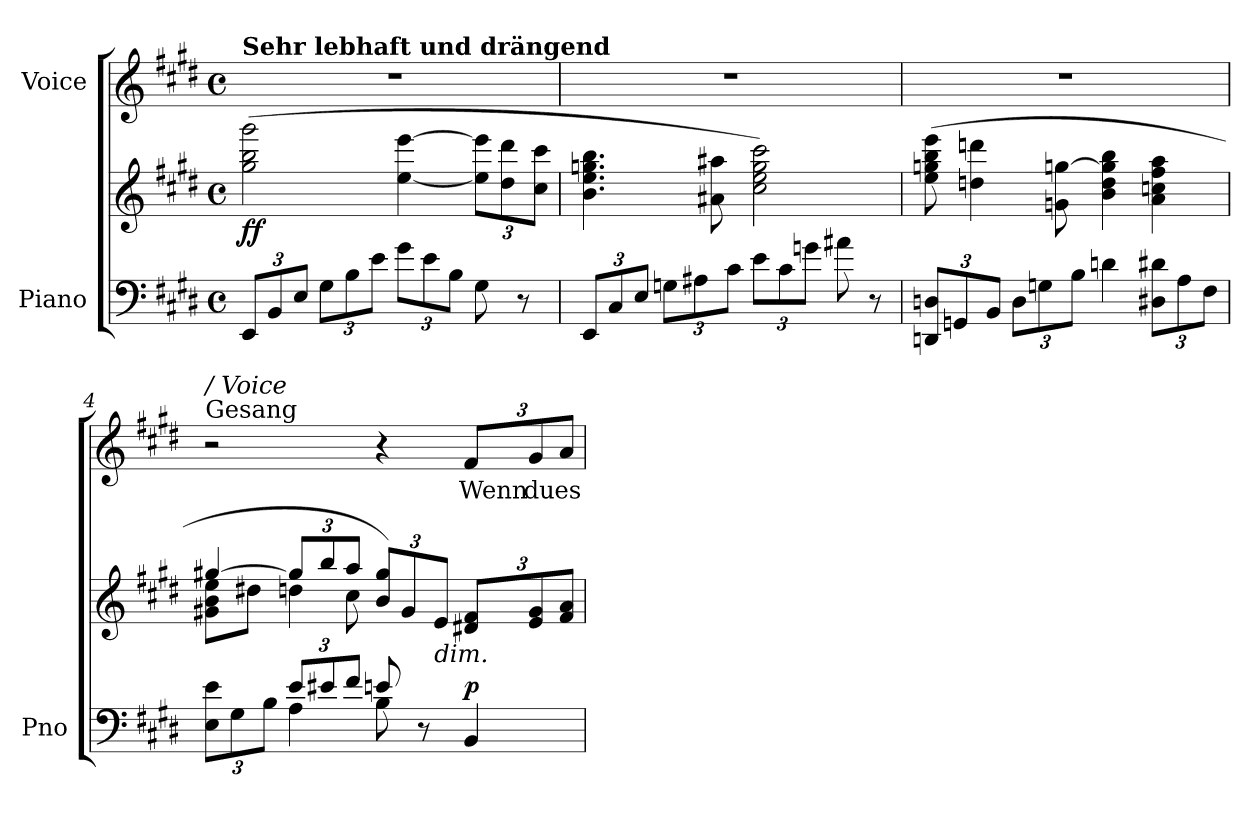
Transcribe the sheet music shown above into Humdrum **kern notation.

**kern	**kern	**dynam	**kern	**text
*part2	*part2	*part2	*part1	*part1
*staff3	*staff2	*staff2/3	*staff1	*staff1
*I"Piano	*	*	*I"Voice	*
*I'Pno	*	*	*	*
*clefF4	*clefG2	*	*clefG2	*
*k[f#c#g#d#]	*k[f#c#g#d#]	*	*k[f#c#g#d#]	*
*M4/4	*M4/4	*	*M4/4	*
*met(c)	*met(c)	*	*met(c)	*
=1	=1	=1	=1	=1
!	!	!	!LO:TX:a:B:t=Sehr lebhaft und drängend	!
!	!	!LO:DY:b	!	!
12EE/L	(2gg#\ 2bb\ 2ggg#\	ff	1r	.
12BB/	.	.	.	.
12E/J	.	.	.	.
*Xbrackettup	*	*	*	*
12G#\L	.	.	.	.
12B\	.	.	.	.
12e\J	.	.	.	.
12g#\L	[4ee\ [4eee\	.	.	.
12e\	.	.	.	.
12B\J	.	.	.	.
*	*Xbrackettup	*	*	*
8G#\	12ee\] 12eee\]L	.	.	.
.	12dd#\ 12ddd#\	.	.	.
8r	.	.	.	.
.	12cc#\ 12ccc#\J	.	.	.
=2	=2	=2	=2	=2
12EE/L	4.b\ 4.ee\ 4.ggn\ 4.bb\	.	1r	.
12C#/	.	.	.	.
12E/J	.	.	.	.
12Gn\L	.	.	.	.
12A#X\	.	.	.	.
.	8a#X\ 8aa#X\	.	.	.
12c#\J	.	.	.	.
12e\L	2cc#\ 2ee\ 2gg\ 2ccc#\)	.	.	.
12c#\	.	.	.	.
12gn\J	.	.	.	.
8a#X\	.	.	.	.
8r	.	.	.	.
=3	=3	=3	=3	=3
12DDn/ 12Dn/L	(8ee\ 8ggn\ 8bb\ 8eee\	.	1r	.
12GGn/	.	.	.	.
.	4ddn\ 4dddn\	.	.	.
12BB/J	.	.	.	.
12D\L	.	.	.	.
12Gn\	.	.	.	.
.	8gn\ [8ggn\	.	.	.
12B\J	.	.	.	.
4dn\	4b\ 4dd\ 4gg\] 4bb\	.	.	.
12D#X\ 12d#X\L	4a\ 4ccn\ 4ff#\ 4aa\	.	.	.
12A\	.	.	.	.
12F#\J	.	.	.	.
=4	=4	=4	=4	=4
*^	*^	*	*	*
!	!	!	!	!	!LO:TX:a:t=Gesang	!
!	!	!	!	!	!LO:TX:a:i:t=/ Voice	!
12E\ 12e\L	4ryy	[4gg#X/	8g#X\ 8b\ 8ee\L	.	2r	.
12G#\	.	.	.	.	.	.
.	.	.	8dd#X\J	.	.	.
12B\J	.	.	.	.	.	.
*	*Xtuplet	*	*	*	*	*
4A\	12e/L	12gg#/L]	6ddn\	.	.	.
.	12e#X/	12bb/	.	.	.	.
.	12f#/J	12aa/J	12cc#\	.	.	.
8B\	8en/	12b/ 12gg#/L)	2ryy	.	4r	.
.	.	12g#/	.	.	.	.
8r	4.ryy	.	.	.	.	.
!	!	!LO:TX:b:i:t=dim.	!	!	!	!
.	.	12e/J	.	.	.	.
!	!	!	!	!LO:DY:a=2	!	!
4BB/	.	12d#X/ 12f#/L	.	p	12f#/L	Wenn
.	.	12e/ 12g#/	.	.	12g#/	du
.	.	12f#/ 12a/J	.	.	12a/J	es
*v	*v	*	*	*	*	*
*	*v	*v	*	*	*
=	=	=	=	=
*-	*-	*-	*-	*-
